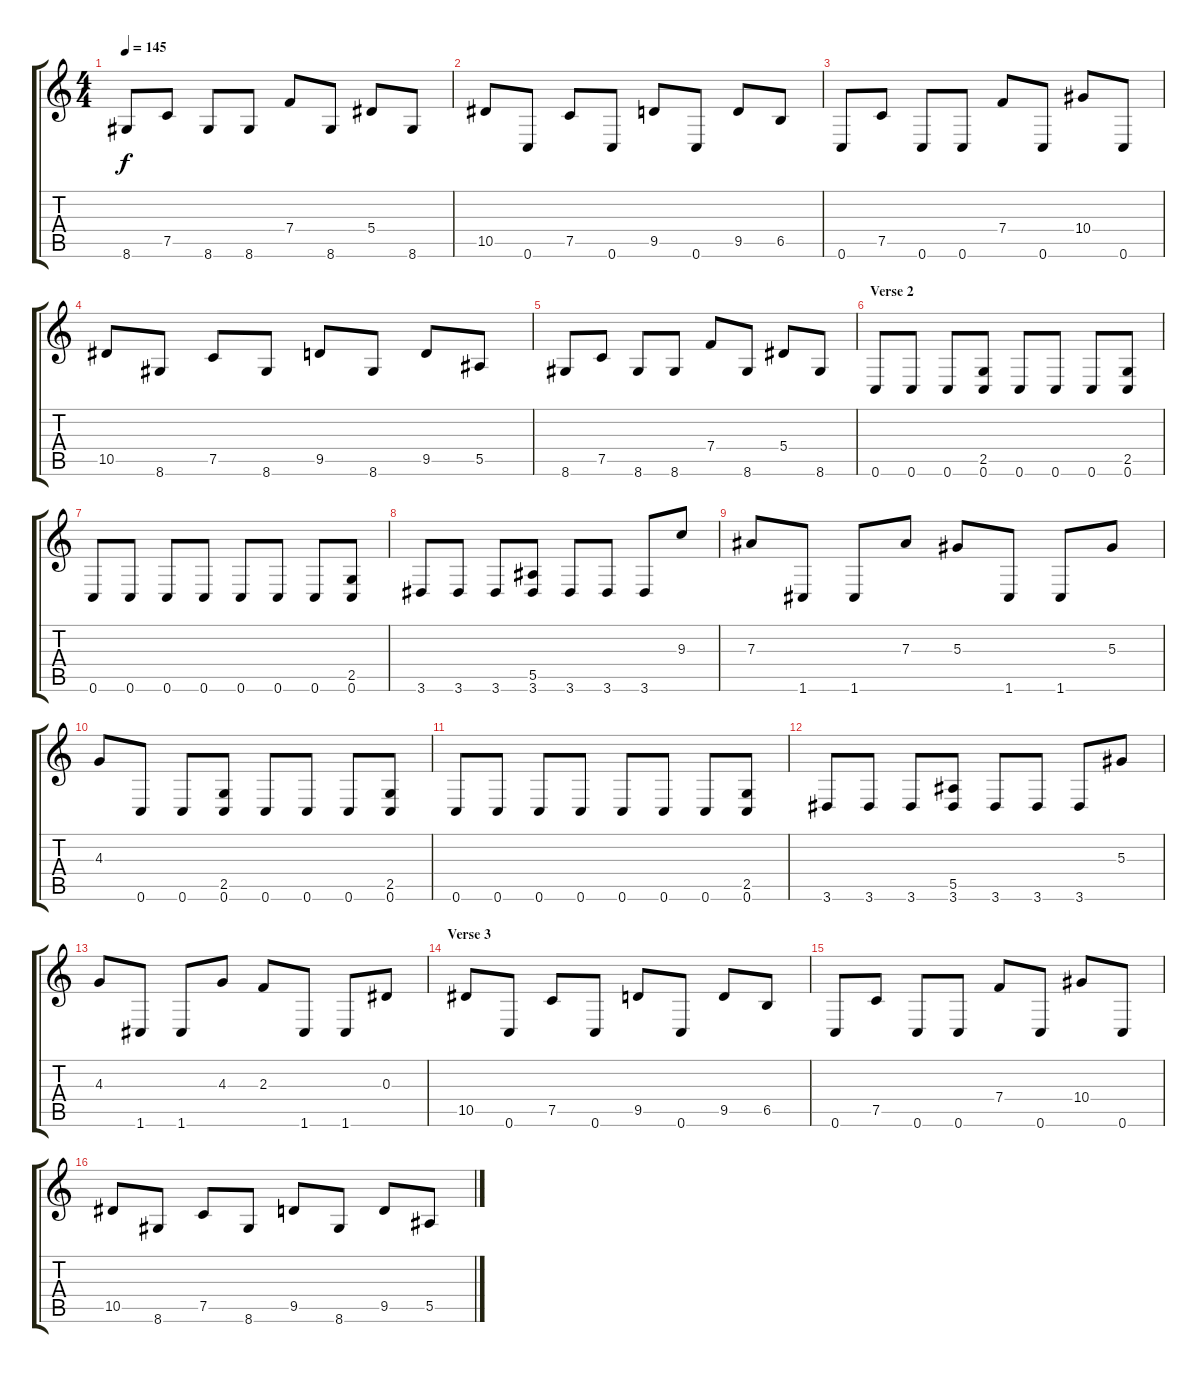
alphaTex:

\track "" {instrument distortionguitar}
\staff {score tabs}
\tuning (C4 G3 Eb3 Bb2 F2 C2) {hide}
\ts (4 4)
\tempo 145
\clef g2
\ks c
8.6.8{dy f} 7.5.8 8.6.8 8.6.8 7.4.8 8.6.8 5.4.8 8.6.8 |
10.5.8 0.6.8 7.5.8 0.6.8 9.5.8 0.6.8 9.5.8 6.5.8 |
0.6.8 7.5.8 0.6.8 0.6.8 7.4.8 0.6.8 10.4.8 0.6.8 |
10.5.8 8.6.8 7.5.8 8.6.8 9.5.8 8.6.8 9.5.8 5.5.8 |
8.6.8 7.5.8 8.6.8 8.6.8 7.4.8 8.6.8 5.4.8 8.6.8 |
\section ("" "Verse 2")
0.6.8 0.6.8 0.6.8 (2.5 0.6).8 0.6.8 0.6.8 0.6.8 (2.5 0.6).8 |
0.6.8 0.6.8 0.6.8 0.6.8 0.6.8 0.6.8 0.6.8 (2.5 0.6).8 |
3.6.8 3.6.8 3.6.8 (5.5 3.6).8 3.6.8 3.6.8 3.6.8 9.3.8 |
7.3.8 1.6.8 1.6.8 7.3.8 5.3.8 1.6.8 1.6.8 5.3.8 |
4.3.8 0.6.8 0.6.8 (2.5 0.6).8 0.6.8 0.6.8 0.6.8 (2.5 0.6).8 |
0.6.8 0.6.8 0.6.8 0.6.8 0.6.8 0.6.8 0.6.8 (2.5 0.6).8 |
3.6.8 3.6.8 3.6.8 (5.5 3.6).8 3.6.8 3.6.8 3.6.8 5.3.8 |
4.3.8 1.6.8 1.6.8 4.3.8 2.3.8 1.6.8 1.6.8 0.3.8 |
\section ("" "Verse 3")
10.5.8 0.6.8 7.5.8 0.6.8 9.5.8 0.6.8 9.5.8 6.5.8 |
0.6.8 7.5.8 0.6.8 0.6.8 7.4.8 0.6.8 10.4.8 0.6.8 |
10.5.8 8.6.8 7.5.8 8.6.8 9.5.8 8.6.8 9.5.8 5.5.8
